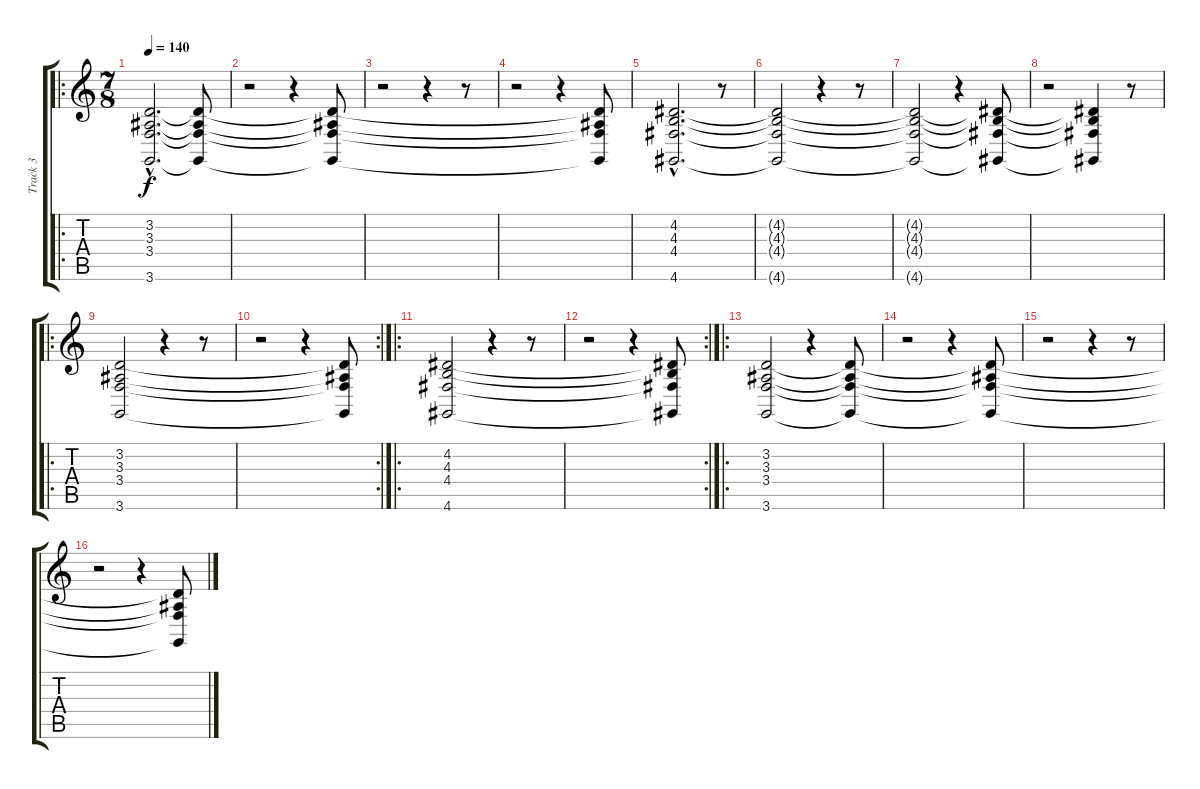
\track ("Track 3" "Track 3") {instrument fx7echoes}
\staff {score tabs}
\tuning (E4 B3 G3 D3 A2 E2) {hide}
\ro
\ts (7 8)
\tempo 140
\clef g2
\ks c
(3.2{hac} 3.3{hac} 3.4{hac} 3.6{hac}).2{d dy f} (3.2{t} 3.3{t} 3.4{t} 3.6{t}).8 |
r.2 r.4 (3.2{t} 3.3{t} 3.4{t} 3.6{t}).8 |
r.2 r.4 r.8 |
r.2 r.4 (3.2{t} 3.3{t} 3.4{t} 3.6{t}).8 |
(4.2{hac} 4.3{hac} 4.4{hac} 4.6{hac}).2{d} r.8 |
(4.2{t} 4.3{t} 4.4{t} 4.6{t}).2 r.4 r.8 |
(4.2{t} 4.3{t} 4.4{t} 4.6{t}).2 r.4 (4.2{t} 4.3{t} 4.4{t} 4.6{t}).8 |
r.2 (4.2{t} 4.3{t} 4.4{t} 4.6{t}).4 r.8 |
\ro
(3.2 3.3 3.4 3.6).2 r.4 r.8 |
\rc 2
r.2 r.4 (3.2{t} 3.3{t} 3.4{t} 3.6{t}).8 |
\ro
(4.2 4.3 4.4 4.6).2 r.4 r.8 |
\rc 2
r.2 r.4 (4.2{t} 4.3{t} 4.4{t} 4.6{t}).8 |
\ro
(3.2 3.3 3.4 3.6).2 r.4 (3.2{t} 3.3{t} 3.4{t} 3.6{t}).8 |
r.2 r.4 (3.2{t} 3.3{t} 3.4{t} 3.6{t}).8 |
r.2 r.4 r.8 |
r.2 r.4 (3.2{t} 3.3{t} 3.4{t} 3.6{t}).8
